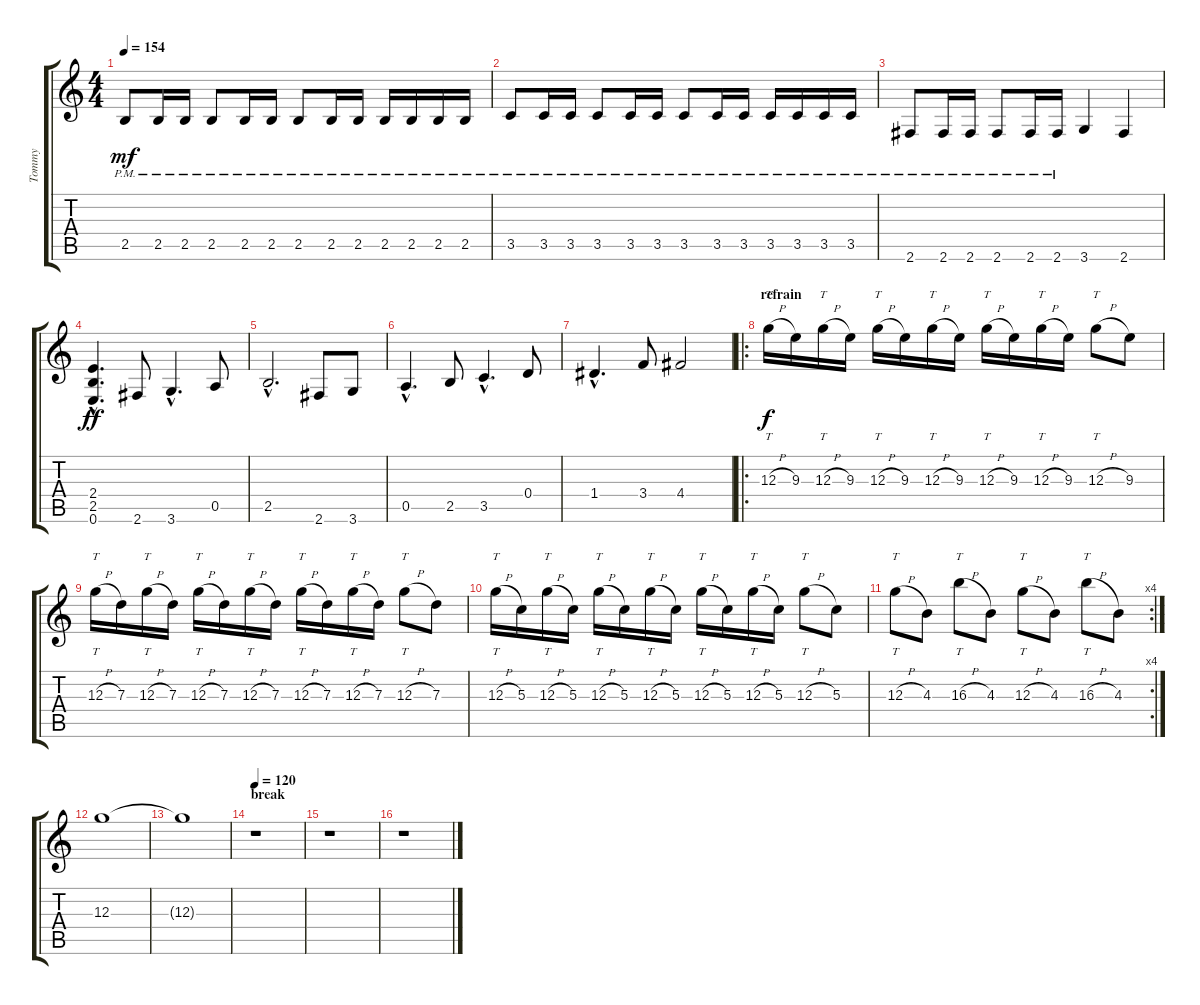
\track ("Tommy" "Tommy") {instrument distortionguitar}
\staff {score tabs}
\tuning (E4 B3 G3 D3 A2 E2) {hide}
\ts (4 4)
\tempo 154
\clef g2
\ks c
2.5{pm}.8{dy mf} 2.5{pm}.16 2.5{pm}.16 2.5{pm}.8 2.5{pm}.16 2.5{pm}.16 2.5{pm}.8 2.5{pm}.16 2.5{pm}.16 2.5{pm}.16 2.5{pm}.16 2.5{pm}.16 2.5{pm}.16 |
3.5{pm}.8 3.5{pm}.16 3.5{pm}.16 3.5{pm}.8 3.5{pm}.16 3.5{pm}.16 3.5{pm}.8 3.5{pm}.16 3.5{pm}.16 3.5{pm}.16 3.5{pm}.16 3.5{pm}.16 3.5{pm}.16 |
2.6{pm}.8 2.6{pm}.16 2.6{pm}.16 2.6{pm}.8 2.6{pm}.16 2.6{pm}.16 3.6.4 2.6.4 |
(2.4{hac} 2.5{hac} 0.6{hac}).4{d dy ff} 2.6.8 3.6{hac}.4{d} 0.5.8 |
2.5{hac}.2{d} 2.6.8 3.6.8 |
0.5{hac}.4{d} 2.5.8 3.5{hac}.4{d} 0.4.8 |
1.4{hac}.4{d} 3.4.8 4.4.2 |
\ro
\section ("" "refrain")
12.3{h}.16{tt dy f} 9.3.16 12.3{h}.16{tt} 9.3.16 12.3{h}.16{tt} 9.3.16 12.3{h}.16{tt} 9.3.16 12.3{h}.16{tt} 9.3.16 12.3{h}.16{tt} 9.3.16 12.3{h}.8{tt} 9.3.8 |
12.3{h}.16{tt} 7.3.16 12.3{h}.16{tt} 7.3.16 12.3{h}.16{tt} 7.3.16 12.3{h}.16{tt} 7.3.16 12.3{h}.16{tt} 7.3.16 12.3{h}.16{tt} 7.3.16 12.3{h}.8{tt} 7.3.8 |
12.3{h}.16{tt} 5.3.16 12.3{h}.16{tt} 5.3.16 12.3{h}.16{tt} 5.3.16 12.3{h}.16{tt} 5.3.16 12.3{h}.16{tt} 5.3.16 12.3{h}.16{tt} 5.3.16 12.3{h}.8{tt} 5.3.8 |
\rc 4
12.3{h}.8{tt} 4.3.8 16.3{h}.8{tt} 4.3.8 12.3{h}.8{tt} 4.3.8 16.3{h}.8{tt} 4.3.8 |
12.3.1 |
12.3{t}.1 |
\section ("" "break")
\tempo 120
r.1 |
r.1 |
r.1
